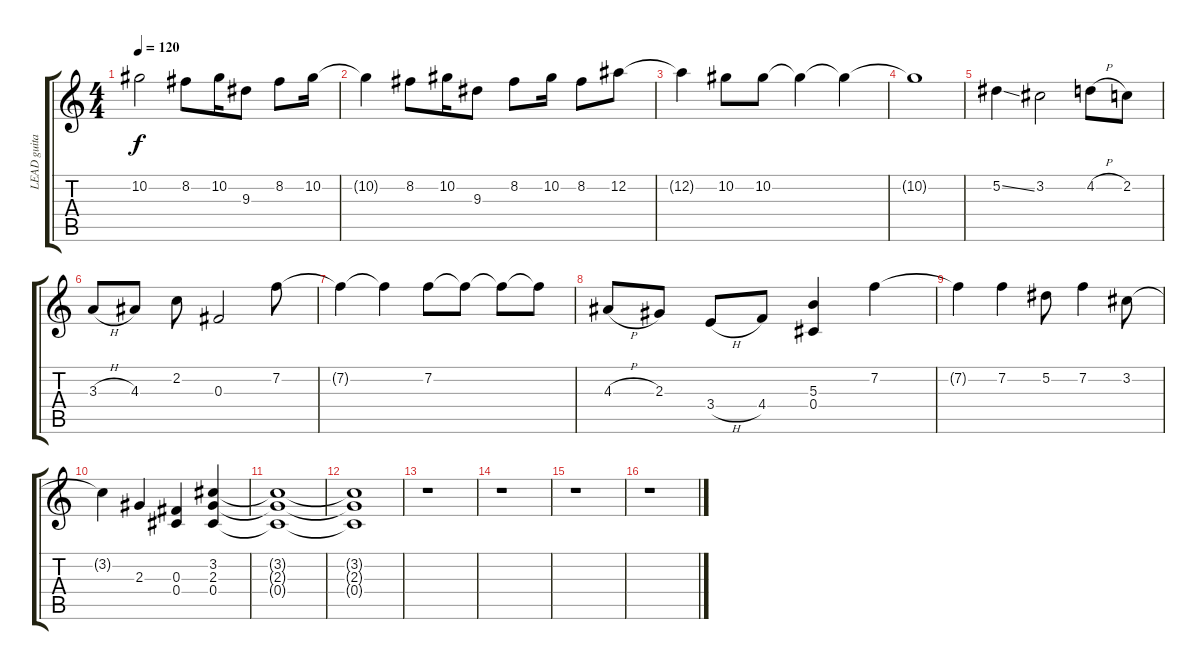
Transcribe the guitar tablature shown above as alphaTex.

\track ("LEAD guitar (Slash)" "LEAD guita") {instrument acousticguitarsteel}
\staff {score tabs}
\tuning (Eb4 Bb3 Gb3 Db3 Ab2 Eb2) {hide}
\ts (4 4)
\tempo 120
\clef g2
\ks c
10.2.2{dy f} 8.2.8 10.2.16 9.3.8 8.2.8 10.2.16 |
10.2{t}.4 8.2.8 10.2.16 9.3.8 8.2.8 10.2.16 8.2.8 12.2.8 |
12.2{t}.4 10.2.8 10.2.8 10.2{t}.4 10.2{t}.4 |
10.2{t}.1 |
5.2{ss}.4 3.2.2 4.2{h}.8 2.2.8 |
3.3{h}.8 4.3.8 2.2.8 0.3.2 7.2.8 |
7.2{t}.4 7.2{t}.4 7.2.8 7.2{t}.8 7.2{t}.8 7.2{t}.8 |
4.3{h}.8 2.3.8 3.4{h}.8 4.4.8 (5.3 0.4).4 7.2.4 |
7.2{t}.4 7.2.4 5.2.8 7.2.4 3.2.8 |
3.2{t}.4 2.3.4 (0.3 0.4).4 (3.2 2.3 0.4).4 |
(3.2{t} 2.3{t} 0.4{t}).1 |
(3.2{t} 2.3{t} 0.4{t}).1 |
r.1 |
r.1 |
r.1 |
r.1
